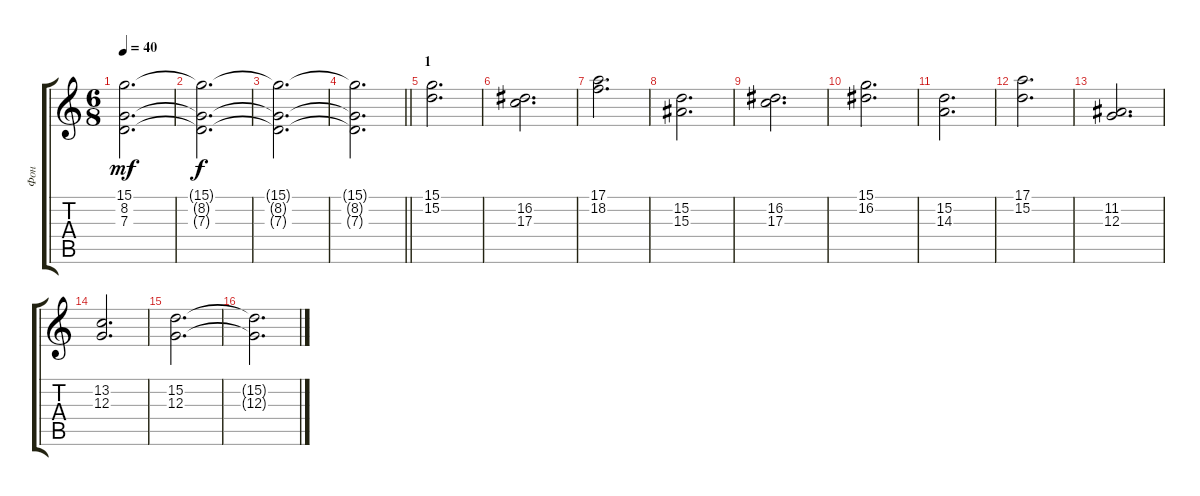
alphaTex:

\track ("Фон" "Фон") {instrument synthstrings1}
\staff {score tabs}
\tuning (E4 B3 G3 D3 A2 E2) {hide}
\ts (6 8)
\tempo 40
\clef g2
\ks c
(15.1 8.2 7.3).2{d dy mf instrument synthstrings1} |
(15.1{t} 8.2{t} 7.3{t}).2{d dy f} |
(15.1{t} 8.2{t} 7.3{t}).2{d} |
\barLineRight lightlight
(15.1{t} 8.2{t} 7.3{t}).2{d} |
\section ("" "1")
(15.1 15.2).2{d} |
(16.2 17.3).2{d} |
(17.1 18.2).2{d} |
(15.2 15.3).2{d} |
(16.2 17.3).2{d} |
(15.1 16.2).2{d} |
(15.2 14.3).2{d} |
(17.1 15.2).2{d} |
(11.2 12.3).2{d} |
(13.2 12.3).2{d} |
(15.2 12.3).2{d} |
(15.2{t} 12.3{t}).2{d}
